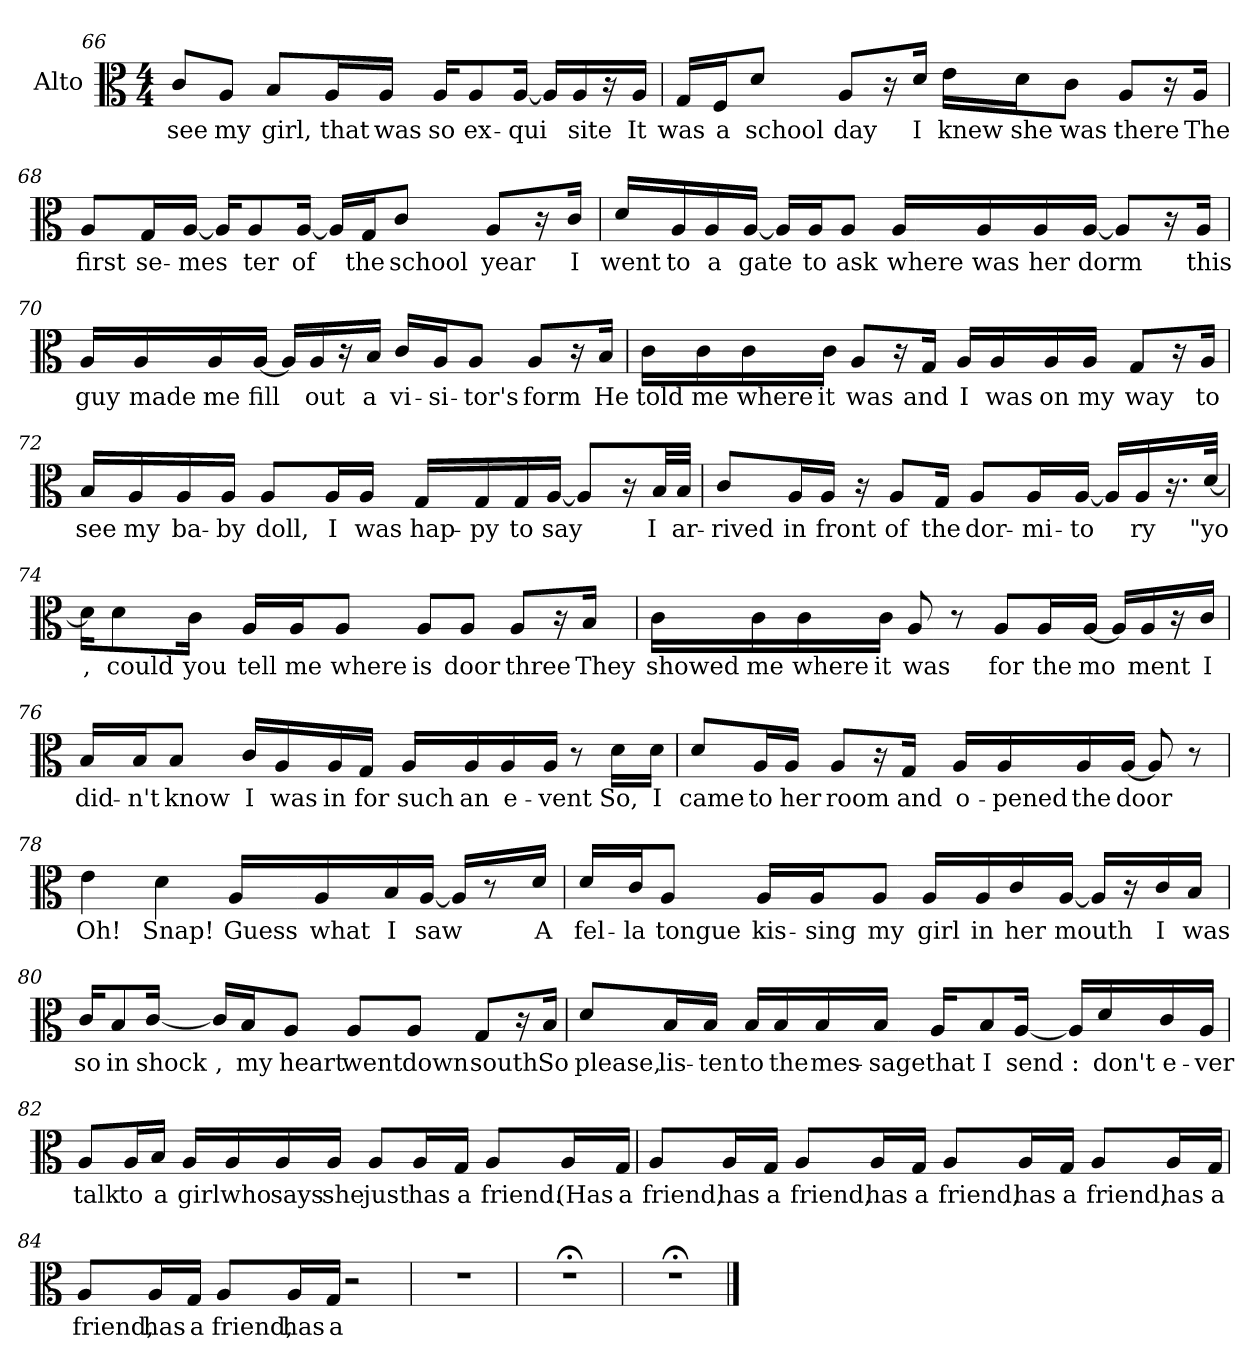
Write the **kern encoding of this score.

**kern	**text
*part1	*part1
*staff1	*staff1
*I"Alto	*
*I'A	*
!!LO:LB:g=z
*clefC3	*
*k[]	*
*M4/4	*
=66	=66
!LO:N:head=solid	!LO:LY:b
8c/L	see
!LO:N:head=solid	!LO:LY:b
8A/J	my
!LO:N:head=solid	!LO:LY:b
8B/L	girl,
!LO:N:head=solid	!LO:LY:b
16A/L	that
!LO:N:head=solid	!LO:LY:b
16A/JJ	was
!LO:N:head=solid	!LO:LY:b
16A/KL	so
!LO:N:head=solid	!LO:LY:b
8A/	ex-
!LO:N:head=solid	!LO:LY:b
[16A/Jk	-qui
!LO:N:head=solid	!
16A/LL]	.
!LO:N:head=solid	!LO:LY:b
16A/	site
16r	.
!LO:N:head=solid	!LO:LY:b
16A/JJ	It
=67	=67
!LO:N:head=solid	!LO:LY:b
16G/LL	was
!LO:N:head=solid	!LO:LY:b
16F/J	a
!LO:N:head=solid	!LO:LY:b
8d/J	school
!LO:N:head=solid	!LO:LY:b
8A/L	day
16r	.
!LO:N:head=solid	!LO:LY:b
16d/Jk	I
!LO:N:head=solid	!LO:LY:b
16e\LL	knew
!LO:N:head=solid	!LO:LY:b
16d\J	she
!LO:N:head=solid	!LO:LY:b
8c\J	was
!LO:N:head=solid	!LO:LY:b
8A/L	there
16r	.
!LO:N:head=solid	!LO:LY:b
16A/Jk	The
!!LO:LB:g=z
=68	=68
!LO:N:head=solid	!LO:LY:b
8A/L	first
!LO:N:head=solid	!LO:LY:b
16G/L	se-
!LO:N:head=solid	!LO:LY:b
[16A/JJ	-mes
!LO:N:head=solid	!
16A/KL]	.
!LO:N:head=solid	!LO:LY:b
8A/	ter
!LO:N:head=solid	!LO:LY:b
[16A/Jk	of
!LO:N:head=solid	!
16A/LL]	.
!LO:N:head=solid	!LO:LY:b
16G/J	the
!LO:N:head=solid	!LO:LY:b
8c/J	school
!LO:N:head=solid	!LO:LY:b
8A/L	year
16r	.
!LO:N:head=solid	!LO:LY:b
16c/Jk	I
=69	=69
!LO:N:head=solid	!LO:LY:b
16d/LL	went
!LO:N:head=solid	!LO:LY:b
16A/	to
!LO:N:head=solid	!LO:LY:b
16A/	a
!LO:N:head=solid	!LO:LY:b
[16A/JJ	gate
!LO:N:head=solid	!
16A/LL]	.
!LO:N:head=solid	!LO:LY:b
16A/J	to
!LO:N:head=solid	!LO:LY:b
8A/J	ask
!LO:N:head=solid	!LO:LY:b
16A/LL	where
!LO:N:head=solid	!LO:LY:b
16A/	was
!LO:N:head=solid	!LO:LY:b
16A/	her
!LO:N:head=solid	!LO:LY:b
[16A/JJ	dorm
!LO:N:head=solid	!
8A/L]	.
16r	.
!LO:N:head=solid	!LO:LY:b
16A/Jk	this
!!LO:LB:g=z
=70	=70
!LO:N:head=solid	!LO:LY:b
16A/LL	guy
!LO:N:head=solid	!LO:LY:b
16A/	made
!LO:N:head=solid	!LO:LY:b
16A/	me
!LO:N:head=solid	!LO:LY:b
[16A/JJ	fill
!LO:N:head=solid	!
16A/LL]	.
!LO:N:head=solid	!LO:LY:b
16A/	out
16r	.
!LO:N:head=solid	!LO:LY:b
16B/JJ	a
!LO:N:head=solid	!LO:LY:b
16c/LL	vi-
!LO:N:head=solid	!LO:LY:b
16A/J	-si-
!LO:N:head=solid	!LO:LY:b
8A/J	-tor's
!LO:N:head=solid	!LO:LY:b
8A/L	form
16r	.
!LO:N:head=solid	!LO:LY:b
16B/Jk	He
=71	=71
!LO:N:head=solid	!LO:LY:b
16c\LL	told
!LO:N:head=solid	!LO:LY:b
16c\	me
!LO:N:head=solid	!LO:LY:b
16c\	where
!LO:N:head=solid	!LO:LY:b
16c\JJ	it
!LO:N:head=solid	!LO:LY:b
8A/L	was
16r	.
!LO:N:head=solid	!LO:LY:b
16G/Jk	and
!LO:N:head=solid	!LO:LY:b
16A/LL	I
!LO:N:head=solid	!LO:LY:b
16A/	was
!LO:N:head=solid	!LO:LY:b
16A/	on
!LO:N:head=solid	!LO:LY:b
16A/JJ	my
!LO:N:head=solid	!LO:LY:b
8G/L	way
16r	.
!LO:N:head=solid	!LO:LY:b
16A/Jk	to
!!LO:LB:g=z
=72	=72
!LO:N:head=solid	!LO:LY:b
16B/LL	see
!LO:N:head=solid	!LO:LY:b
16A/	my
!LO:N:head=solid	!LO:LY:b
16A/	ba-
!LO:N:head=solid	!LO:LY:b
16A/JJ	-by
!LO:N:head=solid	!LO:LY:b
8A/L	doll,
!LO:N:head=solid	!LO:LY:b
16A/L	I
!LO:N:head=solid	!LO:LY:b
16A/JJ	was
!LO:N:head=solid	!LO:LY:b
16G/LL	hap-
!LO:N:head=solid	!LO:LY:b
16G/	-py
!LO:N:head=solid	!LO:LY:b
16G/	to
!LO:N:head=solid	!LO:LY:b
[16A/JJ	say
!LO:N:head=solid	!
8A/L]	.
16r	.
!LO:N:head=solid	!LO:LY:b
32B/LL	I
!LO:N:head=solid	!LO:LY:b
32B/JJJ	ar-
=73	=73
!LO:N:head=solid	!LO:LY:b
8c/L	-rived
!LO:N:head=solid	!LO:LY:b
16A/L	in
!LO:N:head=solid	!LO:LY:b
16A/JJ	front
16r	.
!LO:N:head=solid	!LO:LY:b
8A/L	of
!LO:N:head=solid	!LO:LY:b
16G/Jk	the
!LO:N:head=solid	!LO:LY:b
8A/L	dor-
!LO:N:head=solid	!LO:LY:b
16A/L	-mi-
!LO:N:head=solid	!LO:LY:b
[16A/JJ	-to
!LO:N:head=solid	!
16A/LL]	.
!LO:N:head=solid	!LO:LY:b
16A/	ry
16.r	.
!LO:N:head=solid	!LO:LY:b
[32d/JJk	"yo
!!LO:LB:g=z
=74	=74
!LO:N:head=solid	!LO:LY:b
16d\KL]	,
!LO:N:head=solid	!LO:LY:b
8d\	could
!LO:N:head=solid	!LO:LY:b
16c\Jk	you
!LO:N:head=solid	!LO:LY:b
16A/LL	tell
!LO:N:head=solid	!LO:LY:b
16A/J	me
!LO:N:head=solid	!LO:LY:b
8A/J	where
!LO:N:head=solid	!LO:LY:b
8A/L	is
!LO:N:head=solid	!LO:LY:b
8A/J	door
!LO:N:head=solid	!LO:LY:b
8A/L	three
16r	.
!LO:N:head=solid	!LO:LY:b
16B/Jk	They
!!LO:LB:g=z
=75	=75
!LO:N:head=solid	!LO:LY:b
16c\LL	showed
!LO:N:head=solid	!LO:LY:b
16c\	me
!LO:N:head=solid	!LO:LY:b
16c\	where
!LO:N:head=solid	!LO:LY:b
16c\JJ	it
!LO:N:head=solid	!LO:LY:b
8A/	was
8r	.
!LO:N:head=solid	!LO:LY:b
8A/L	for
!LO:N:head=solid	!LO:LY:b
16A/L	the
!LO:N:head=solid	!LO:LY:b
[16A/JJ	mo
!LO:N:head=solid	!
16A/LL]	.
!LO:N:head=solid	!LO:LY:b
16A/	ment
16r	.
!LO:N:head=solid	!LO:LY:b
16c/JJ	I
!!LO:LB:g=z
=76	=76
!LO:N:head=solid	!LO:LY:b
16B/LL	did-
!LO:N:head=solid	!LO:LY:b
16B/J	-n't
!LO:N:head=solid	!LO:LY:b
8B/J	know
!LO:N:head=solid	!LO:LY:b
16c/LL	I
!LO:N:head=solid	!LO:LY:b
16A/	was
!LO:N:head=solid	!LO:LY:b
16A/	in
!LO:N:head=solid	!LO:LY:b
16G/JJ	for
!LO:N:head=solid	!LO:LY:b
16A/LL	such
!LO:N:head=solid	!LO:LY:b
16A/	an
!LO:N:head=solid	!LO:LY:b
16A/	e-
!LO:N:head=solid	!LO:LY:b
16A/JJ	-vent
8r	.
!LO:N:head=solid	!LO:LY:b
16d\LL	So,
!LO:N:head=solid	!LO:LY:b
16d\JJ	I
=77	=77
!LO:N:head=solid	!LO:LY:b
8d/L	came
!LO:N:head=solid	!LO:LY:b
16A/L	to
!LO:N:head=solid	!LO:LY:b
16A/JJ	her
!LO:N:head=solid	!LO:LY:b
8A/L	room
16r	.
!LO:N:head=solid	!LO:LY:b
16G/Jk	and
!LO:N:head=solid	!LO:LY:b
16A/LL	o-
!LO:N:head=solid	!LO:LY:b
16A/	-pened
!LO:N:head=solid	!LO:LY:b
16A/	the
!LO:N:head=solid	!LO:LY:b
[16A/JJ	door
!LO:N:head=solid	!
8A/]	.
8r	.
!!LO:LB:g=z
=78	=78
!LO:N:head=solid	!LO:LY:b
4e\	Oh!
!LO:N:head=solid	!LO:LY:b
4d\	Snap!
!LO:N:head=solid	!LO:LY:b
16A/LL	Guess
!LO:N:head=solid	!LO:LY:b
16A/	what
!LO:N:head=solid	!LO:LY:b
16B/	I
!LO:N:head=solid	!LO:LY:b
[16A/JJ	saw
!LO:N:head=solid	!
16A/LL]	.
8r	.
!LO:N:head=solid	!LO:LY:b
16d/JJ	A
=79	=79
!LO:N:head=solid	!LO:LY:b
16d/LL	fel-
!LO:N:head=solid	!LO:LY:b
16c/J	-la
!LO:N:head=solid	!LO:LY:b
8A/J	tongue
!LO:N:head=solid	!LO:LY:b
16A/LL	kis-
!LO:N:head=solid	!LO:LY:b
16A/J	-sing
!LO:N:head=solid	!LO:LY:b
8A/J	my
!LO:N:head=solid	!LO:LY:b
16A/LL	girl
!LO:N:head=solid	!LO:LY:b
16A/	in
!LO:N:head=solid	!LO:LY:b
16c/	her
!LO:N:head=solid	!LO:LY:b
[16A/JJ	mouth
!LO:N:head=solid	!
16A/LL]	.
16r	.
!LO:N:head=solid	!LO:LY:b
16c/	I
!LO:N:head=solid	!LO:LY:b
16B/JJ	was
!!LO:LB:g=z
=80	=80
!LO:N:head=solid	!LO:LY:b
16c/KL	so
!LO:N:head=solid	!LO:LY:b
8B/	in
!LO:N:head=solid	!LO:LY:b
[16c/Jk	shock
!LO:N:head=solid	!LO:LY:b
16c/LL]	,
!LO:N:head=solid	!LO:LY:b
16B/J	my
!LO:N:head=solid	!LO:LY:b
8A/J	heart
!LO:N:head=solid	!LO:LY:b
8A/L	went
!LO:N:head=solid	!LO:LY:b
8A/J	down
!LO:N:head=solid	!LO:LY:b
8G/L	south
16r	.
!LO:N:head=solid	!LO:LY:b
16B/Jk	So
!!LO:LB:g=z
=81	=81
!LO:N:head=solid	!LO:LY:b
8d/L	please,
!LO:N:head=solid	!LO:LY:b
16B/L	lis-
!LO:N:head=solid	!LO:LY:b
16B/JJ	-ten
!LO:N:head=solid	!LO:LY:b
16B/LL	to
!LO:N:head=solid	!LO:LY:b
16B/	the
!LO:N:head=solid	!LO:LY:b
16B/	mes-
!LO:N:head=solid	!LO:LY:b
16B/JJ	-sage
!LO:N:head=solid	!LO:LY:b
16A/KL	that
!LO:N:head=solid	!LO:LY:b
8B/	I
!LO:N:head=solid	!LO:LY:b
[16A/Jk	send
!LO:N:head=solid	!LO:LY:b
16A/LL]	:
!LO:N:head=solid	!LO:LY:b
16d/	don't
!LO:N:head=solid	!LO:LY:b
16c/	e-
!LO:N:head=solid	!LO:LY:b
16A/JJ	-ver
!!LO:LB:g=z
=82	=82
!LO:N:head=solid	!LO:LY:b
8A/L	talk
!LO:N:head=solid	!LO:LY:b
16A/L	to
!LO:N:head=solid	!LO:LY:b
16B/JJ	a
!LO:N:head=solid	!LO:LY:b
16A/LL	girl
!LO:N:head=solid	!LO:LY:b
16A/	who
!LO:N:head=solid	!LO:LY:b
16A/	says
!LO:N:head=solid	!LO:LY:b
16A/JJ	she
!LO:N:head=solid	!LO:LY:b
8A/L	just
!LO:N:head=solid	!LO:LY:b
16A/L	has
!LO:N:head=solid	!LO:LY:b
16G/JJ	a
!LO:N:head=solid	!LO:LY:b
8A/L	friend.
!LO:N:head=solid	!LO:LY:b
16A/L	(Has
!LO:N:head=solid	!LO:LY:b
16G/JJ	a
!!LO:LB:g=z
=83	=83
!LO:N:head=solid	!LO:LY:b
8A/L	friend,
!LO:N:head=solid	!LO:LY:b
16A/L	has
!LO:N:head=solid	!LO:LY:b
16G/JJ	a
!LO:N:head=solid	!LO:LY:b
8A/L	friend,
!LO:N:head=solid	!LO:LY:b
16A/L	has
!LO:N:head=solid	!LO:LY:b
16G/JJ	a
!LO:N:head=solid	!LO:LY:b
8A/L	friend,
!LO:N:head=solid	!LO:LY:b
16A/L	has
!LO:N:head=solid	!LO:LY:b
16G/JJ	a
!LO:N:head=solid	!LO:LY:b
8A/L	friend,
!LO:N:head=solid	!LO:LY:b
16A/L	has
!LO:N:head=solid	!LO:LY:b
16G/JJ	a
!!LO:LB:g=z
=84	=84
!LO:N:head=solid	!LO:LY:b
8A/L	friend,
!LO:N:head=solid	!LO:LY:b
16A/L	has
!LO:N:head=solid	!LO:LY:b
16G/JJ	a
!LO:N:head=solid	!LO:LY:b
8A/L	friend,
!LO:N:head=solid	!LO:LY:b
16A/L	has
!LO:N:head=solid	!LO:LY:b
16G/JJ	a
2r	.
=85	=85
1r	.
=85X1	=85X1
1r;<	.
=85X2	=85X2
1r;<	.
==	==
*-	*-
